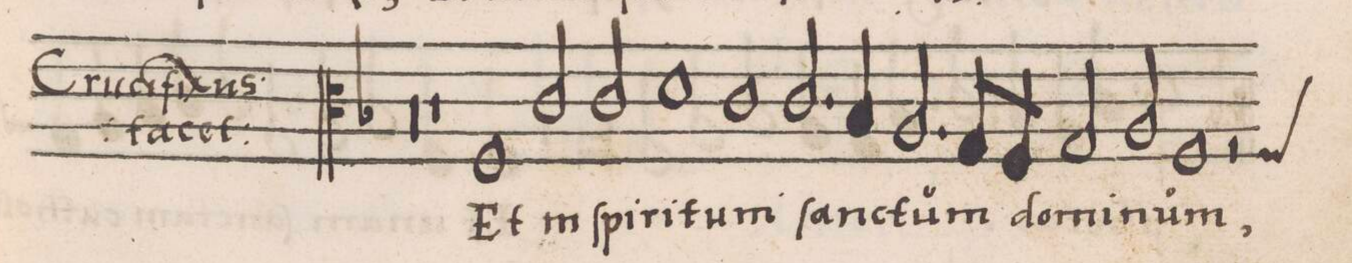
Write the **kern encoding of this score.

**kern	**text
*I"ALTVS	*
*clefC3	*
*k[b-]	*
*M2/1	*
0r	.
=154-	=154-
1r	.
1F	Et
=155-	=155-
2c/	in
2c/	ſpi-
1d	-ri-
=156-	=156-
1c	-tum
2.c/	ſanc-
4B-/	.
=157-	=157-
2.A/	-tum
8G/L	.
8F/J	.
2G/	do-
2A/	-mi-
=158-	=158-
*custos:F	*
1F	-num,
*-	*-
